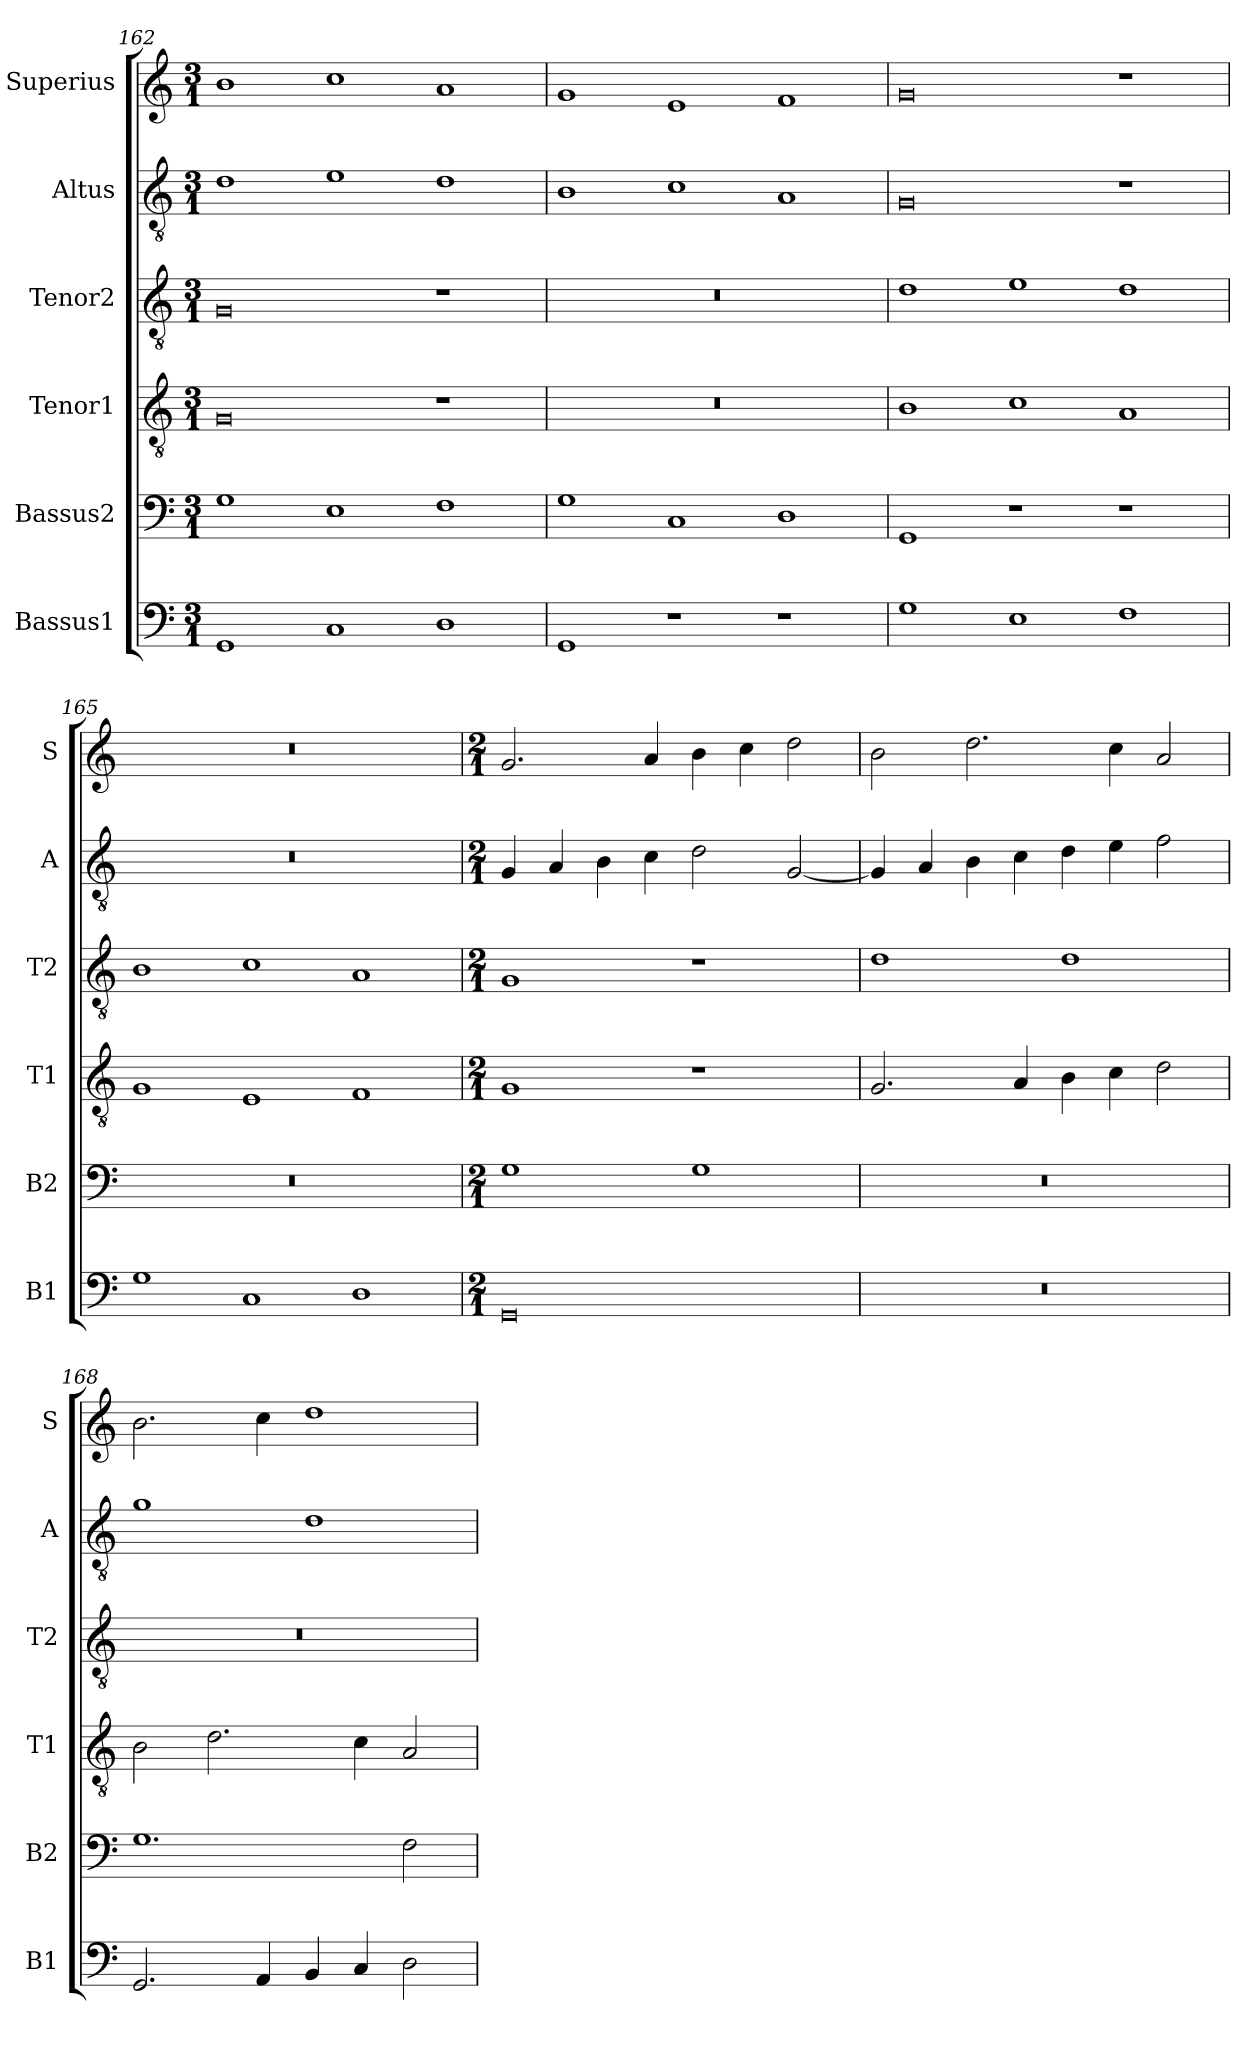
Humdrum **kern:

**kern	**kern	**kern	**kern	**kern	**kern
*part6	*part5	*part4	*part3	*part2	*part1
*staff6	*staff5	*staff4	*staff3	*staff2	*staff1
*I"Bassus1	*I"Bassus2	*I"Tenor1	*I"Tenor2	*I"Altus	*I"Superius
*I'B1	*I'B2	*I'T1	*I'T2	*I'A	*I'S
*clefF4	*clefF4	*clefGv2	*clefGv2	*clefGv2	*clefG2
*k[]	*k[]	*k[]	*k[]	*k[]	*k[]
*M3/1	*M3/1	*M3/1	*M3/1	*M3/1	*M3/1
=162	=162	=162	=162	=162	=162
1GG	1G	0G	0G	1d	1b
1C	1E	.	.	1e	1cc
1D	1F	1r	1r	1d	1a
=163	=163	=163	=163	=163	=163
1GG	1G	0.r	0.r	1B	1g
1r	1C	.	.	1c	1e
1r	1D	.	.	1A	1f
=164	=164	=164	=164	=164	=164
1G	1GG	1B	1d	0G	0g
1E	1r	1c	1e	.	.
1F	1r	1A	1d	1r	1r
=165	=165	=165	=165	=165	=165
1G	0.r	1G	1B	0.r	0.r
1C	.	1E	1c	.	.
1D	.	1F	1A	.	.
=166	=166	=166	=166	=166	=166
*M2/1	*M2/1	*M2/1	*M2/1	*M2/1	*M2/1
0GG	1G	1G	1G	4G/	2.g/
.	.	.	.	4A/	.
.	.	.	.	4B\	.
.	.	.	.	4c\	4a/
.	1G	1r	1r	2d\	4b\
.	.	.	.	.	4cc\
.	.	.	.	[2G/	2dd\
=167	=167	=167	=167	=167	=167
0r	0r	2.G/	1d	4G/]	2b\
.	.	.	.	4A/	.
.	.	.	.	4B\	2.dd\
.	.	4A/	.	4c\	.
.	.	4B\	1d	4d\	.
.	.	4c\	.	4e\	4cc\
.	.	2d\	.	2f\	2a/
=168	=168	=168	=168	=168	=168
2.GG/	1.G	2B\	0r	1g	2.b\
.	.	2.d\	.	.	.
4AA/	.	.	.	.	4cc\
4BB/	.	.	.	1d	1dd
4C/	.	4c\	.	.	.
2D\	2F\	2A/	.	.	.
=	=	=	=	=	=
*-	*-	*-	*-	*-	*-
